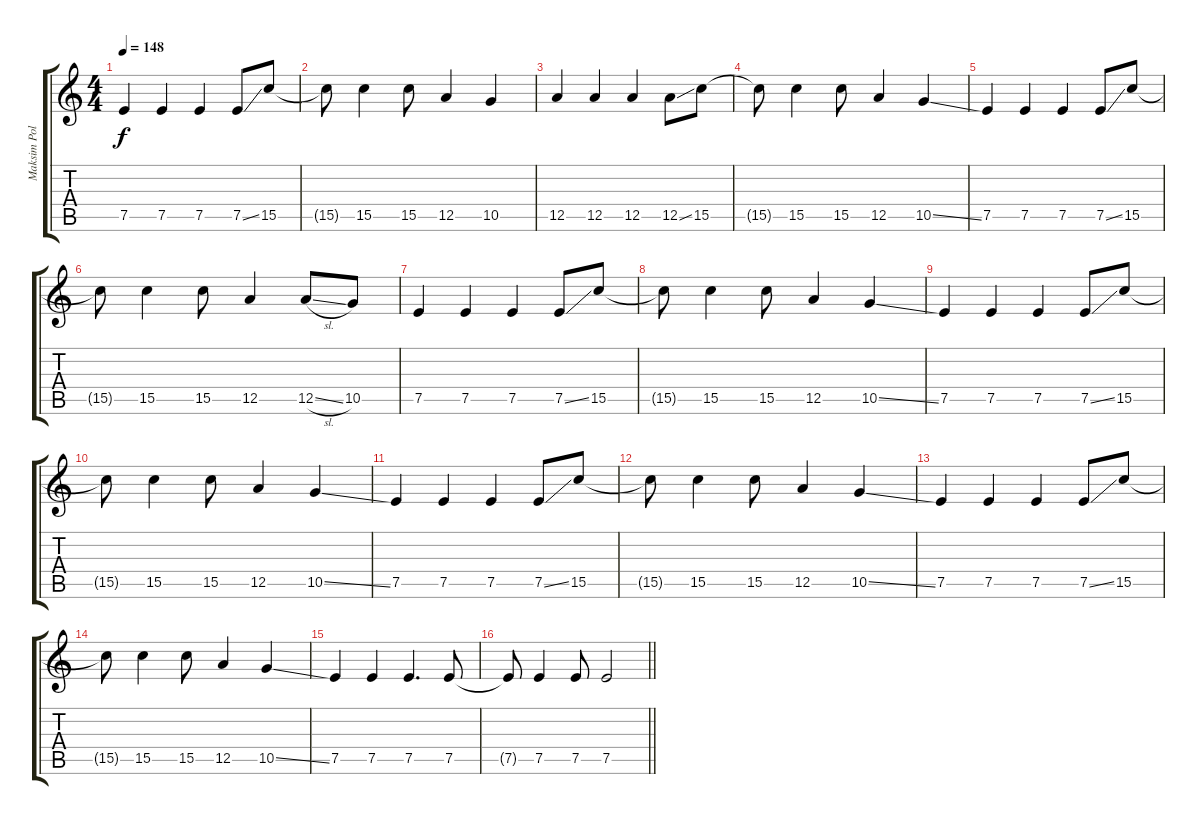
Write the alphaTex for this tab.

\track ("Maksim Polivanov" "Maksim Pol") {instrument electricguitarjazz}
\staff {score tabs}
\tuning (E4 B3 G3 D3 A2 E2) {hide}
\ts (4 4)
\section ("" "")
\tempo 148
\clef g2
\ks c
7.5.4{dy f} 7.5.4 7.5.4 7.5{ss}.8 15.5.8 |
15.5{t}.8 15.5.4 15.5.8 12.5.4 10.5.4 |
12.5.4 12.5.4 12.5.4 12.5{ss}.8 15.5.8 |
15.5{t}.8 15.5.4 15.5.8 12.5.4 10.5{ss}.4 |
7.5.4 7.5.4 7.5.4 7.5{ss}.8 15.5.8 |
15.5{t}.8 15.5.4 15.5.8 12.5.4 12.5{sl}.8 10.5.8 |
7.5.4 7.5.4 7.5.4 7.5{ss}.8 15.5.8 |
15.5{t}.8 15.5.4 15.5.8 12.5.4 10.5{ss}.4 |
7.5.4 7.5.4 7.5.4 7.5{ss}.8 15.5.8 |
15.5{t}.8 15.5.4 15.5.8 12.5.4 10.5{ss}.4 |
7.5.4 7.5.4 7.5.4 7.5{ss}.8 15.5.8 |
15.5{t}.8 15.5.4 15.5.8 12.5.4 10.5{ss}.4 |
7.5.4 7.5.4 7.5.4 7.5{ss}.8 15.5.8 |
15.5{t}.8 15.5.4 15.5.8 12.5.4 10.5{ss}.4 |
7.5.4 7.5.4 7.5.4{d} 7.5.8 |
\barLineRight lightlight
7.5{t}.8 7.5.4 7.5.8 7.5.2
